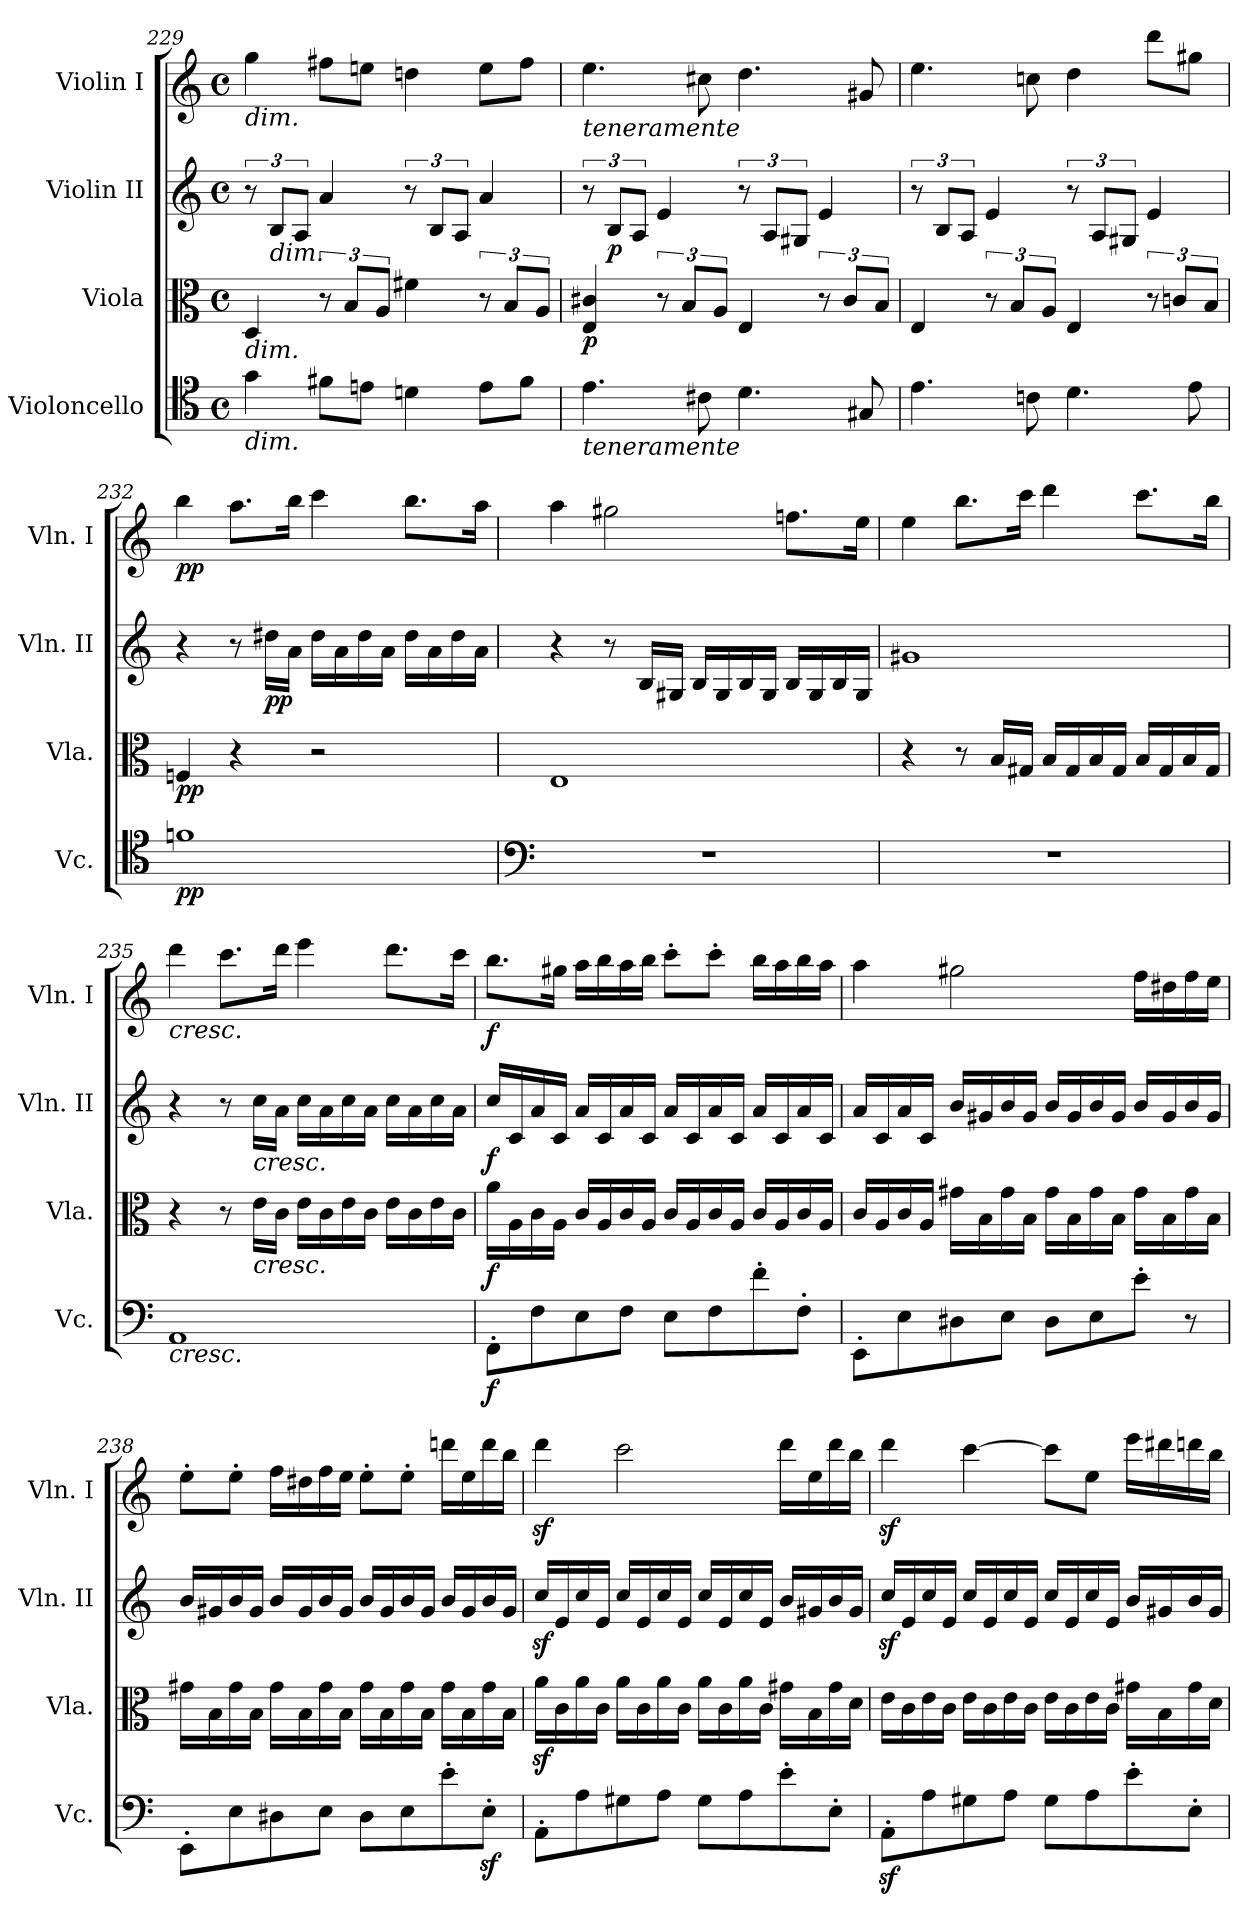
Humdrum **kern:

**kern	**dynam	**kern	**dynam	**kern	**dynam	**kern	**dynam
*part4	*part4	*part3	*part3	*part2	*part2	*part1	*part1
*staff4	*staff4	*staff3	*staff3	*staff2	*staff2	*staff1	*staff1
*I"Violoncello	*	*I"Viola	*	*I"Violin II	*	*I"Violin I	*
*I'Vc.	*	*I'Vla.	*	*I'Vln. II	*	*I'Vln. I	*
*clefC4	*	*clefC3	*	*clefG2	*	*clefG2	*
*k[]	*	*k[]	*	*k[]	*	*k[]	*
*M4/4	*	*M4/4	*	*M4/4	*	*M4/4	*
*met(c)	*	*met(c)	*	*met(c)	*	*met(c)	*
=229	=229	=229	=229	=229	=229	=229	=229
!	!	!	!	!	!	!LO:TX:b:i:t=dim.	!
!	!	!LO:TX:b:i:t=dim.	!	!	!	!	!
!LO:TX:b:i:t=dim.	!	!	!	!	!	!	!
4g\	.	4D/	.	12r	.	4gg\	.
!	!	!	!	!LO:TX:b:i:t=dim.	!	!	!
.	.	.	.	12B/L	.	.	.
.	.	.	.	12A/J	.	.	.
8f#X\L	.	12r	.	4a/	.	8ff#X\L	.
.	.	12B/L	.	.	.	.	.
8en\J	.	.	.	.	.	8een\J	.
.	.	12A/J	.	.	.	.	.
4dn\	.	4f#X\	.	12r	.	4ddn\	.
.	.	.	.	12B/L	.	.	.
.	.	.	.	12A/J	.	.	.
8e\L	.	12r	.	4a/	.	8ee\L	.
.	.	12B/L	.	.	.	.	.
8f#\J	.	.	.	.	.	8ff#\J	.
.	.	12A/J	.	.	.	.	.
=230	=230	=230	=230	=230	=230	=230	=230
!	!	!	!	!	!	!LO:TX:b:i:t=teneramente	!
!LO:TX:b:i:t=teneramente	!	!	!	!	!	!	!
!	!	!	!LO:DY:b	!	!	!	!
4.e\	.	4E/ 4c#X/	p	12r	.	4.ee\	.
!	!	!	!	!	!LO:DY:b	!	!
.	.	.	.	12B/L	p	.	.
.	.	.	.	12A/J	.	.	.
.	.	12r	.	4e/	.	.	.
.	.	12B/L	.	.	.	.	.
8c#X\	.	.	.	.	.	8cc#X\	.
.	.	12A/J	.	.	.	.	.
4.d\	.	4E/	.	12r	.	4.dd\	.
.	.	.	.	12A/L	.	.	.
.	.	.	.	12G#X/J	.	.	.
.	.	12r	.	4e/	.	.	.
.	.	12c#/L	.	.	.	.	.
8G#X/	.	.	.	.	.	8g#X/	.
.	.	12B/J	.	.	.	.	.
=231	=231	=231	=231	=231	=231	=231	=231
4.e\	.	4E/	.	12r	.	4.ee\	.
.	.	.	.	12B/L	.	.	.
.	.	.	.	12A/J	.	.	.
.	.	12r	.	4e/	.	.	.
.	.	12B/L	.	.	.	.	.
8cn\	.	.	.	.	.	8ccn\	.
.	.	12A/J	.	.	.	.	.
4.d\	.	4E/	.	12r	.	4dd\	.
.	.	.	.	12A/L	.	.	.
.	.	.	.	12G#X/J	.	.	.
.	.	12r	.	4e/	.	8ddd\L	.
.	.	12cn/L	.	.	.	.	.
8e\	.	.	.	.	.	8gg#X\J	.
.	.	12B/J	.	.	.	.	.
=232	=232	=232	=232	=232	=232	=232	=232
!	!LO:DY:b	!	!LO:DY:b	!	!	!	!LO:DY:b
1fn	pp	4Fn/	pp	4r	.	4bb\	pp
.	.	4r	.	8r	.	8.aa\L	.
!	!	!	!	!	!LO:DY:b	!	!
.	.	.	.	16dd#X\LL	pp	.	.
.	.	.	.	16a\JJ	.	16bb\Jk	.
.	.	2r	.	16dd#\LL	.	4ccc\	.
.	.	.	.	16a\	.	.	.
.	.	.	.	16dd#\	.	.	.
.	.	.	.	16a\JJ	.	.	.
.	.	.	.	16dd#\LL	.	8.bb\L	.
.	.	.	.	16a\	.	.	.
.	.	.	.	16dd#\	.	.	.
.	.	.	.	16a\JJ	.	16aa\Jk	.
=233	=233	=233	=233	=233	=233	=233	=233
*clefF4	*	*	*	*	*	*	*
1r	.	1E	.	4r	.	4aa\	.
.	.	.	.	8r	.	2gg#X\	.
.	.	.	.	16B/LL	.	.	.
.	.	.	.	16G#X/JJ	.	.	.
.	.	.	.	16B/LL	.	.	.
.	.	.	.	16G#/	.	.	.
.	.	.	.	16B/	.	.	.
.	.	.	.	16G#/JJ	.	.	.
.	.	.	.	16B/LL	.	8.ffn\L	.
.	.	.	.	16G#/	.	.	.
.	.	.	.	16B/	.	.	.
.	.	.	.	16G#/JJ	.	16ee\Jk	.
=234	=234	=234	=234	=234	=234	=234	=234
1r	.	4r	.	1g#X	.	4ee\	.
.	.	8r	.	.	.	8.bb\L	.
.	.	16B/LL	.	.	.	.	.
.	.	16G#X/JJ	.	.	.	16ccc\Jk	.
.	.	16B/LL	.	.	.	4ddd\	.
.	.	16G#/	.	.	.	.	.
.	.	16B/	.	.	.	.	.
.	.	16G#/JJ	.	.	.	.	.
.	.	16B/LL	.	.	.	8.ccc\L	.
.	.	16G#/	.	.	.	.	.
.	.	16B/	.	.	.	.	.
.	.	16G#/JJ	.	.	.	16bb\Jk	.
=235	=235	=235	=235	=235	=235	=235	=235
!	!	!	!	!	!	!LO:TX:b:i:t=cresc.	!
!LO:TX:b:i:t=cresc.	!	!	!	!	!	!	!
1AA	.	4r	.	4r	.	4ddd\	.
.	.	8r	.	8r	.	8.ccc\L	.
!	!	!	!	!LO:TX:b:i:t=cresc.	!	!	!
!	!	!LO:TX:b:i:t=cresc.	!	!	!	!	!
.	.	16e\LL	.	16cc\LL	.	.	.
.	.	16c\JJ	.	16a\JJ	.	16ddd\Jk	.
.	.	16e\LL	.	16cc\LL	.	4eee\	.
.	.	16c\	.	16a\	.	.	.
.	.	16e\	.	16cc\	.	.	.
.	.	16c\JJ	.	16a\JJ	.	.	.
.	.	16e\LL	.	16cc\LL	.	8.ddd\L	.
.	.	16c\	.	16a\	.	.	.
.	.	16e\	.	16cc\	.	.	.
.	.	16c\JJ	.	16a\JJ	.	16ccc\Jk	.
=236	=236	=236	=236	=236	=236	=236	=236
!	!LO:DY:b	!	!LO:DY:b	!	!LO:DY:b	!	!LO:DY:b
8FF'\L	f	16a\LL	f	16cc/LL	f	8.bb\L	f
.	.	16A\	.	16c/	.	.	.
8F\	.	16c\	.	16a/	.	.	.
.	.	16A\JJ	.	16c/JJ	.	16gg#X\Jk	.
8E\	.	16c/LL	.	16a/LL	.	16aa\LL	.
.	.	16A/	.	16c/	.	16bb\	.
8F\J	.	16c/	.	16a/	.	16aa\	.
.	.	16A/JJ	.	16c/JJ	.	16bb\JJ	.
8E\L	.	16c/LL	.	16a/LL	.	8ccc'\L	.
.	.	16A/	.	16c/	.	.	.
8F\	.	16c/	.	16a/	.	8ccc'\J	.
.	.	16A/JJ	.	16c/JJ	.	.	.
8f'\	.	16c/LL	.	16a/LL	.	16bb\LL	.
.	.	16A/	.	16c/	.	16aa\	.
8F'\J	.	16c/	.	16a/	.	16bb\	.
.	.	16A/JJ	.	16c/JJ	.	16aa\JJ	.
=237	=237	=237	=237	=237	=237	=237	=237
8EE'\L	.	16c/LL	.	16a/LL	.	4aa\	.
.	.	16A/	.	16c/	.	.	.
8E\	.	16c/	.	16a/	.	.	.
.	.	16A/JJ	.	16c/JJ	.	.	.
8D#X\	.	16g#X\LL	.	16b/LL	.	2gg#X\	.
.	.	16B\	.	16g#X/	.	.	.
8E\J	.	16g#\	.	16b/	.	.	.
.	.	16B\JJ	.	16g#/JJ	.	.	.
8D#\L	.	16g#\LL	.	16b/LL	.	.	.
.	.	16B\	.	16g#/	.	.	.
8E\	.	16g#\	.	16b/	.	.	.
.	.	16B\JJ	.	16g#/JJ	.	.	.
8e'\J	.	16g#\LL	.	16b/LL	.	16ff\LL	.
.	.	16B\	.	16g#/	.	16dd#X\	.
8r	.	16g#\	.	16b/	.	16ff\	.
.	.	16B\JJ	.	16g#/JJ	.	16ee\JJ	.
=238	=238	=238	=238	=238	=238	=238	=238
8EE'\L	.	16g#X\LL	.	16b/LL	.	8ee'\L	.
.	.	16B\	.	16g#X/	.	.	.
8E\	.	16g#\	.	16b/	.	8ee'\J	.
.	.	16B\JJ	.	16g#/JJ	.	.	.
8D#X\	.	16g#\LL	.	16b/LL	.	16ff\LL	.
.	.	16B\	.	16g#/	.	16dd#X\	.
8E\J	.	16g#\	.	16b/	.	16ff\	.
.	.	16B\JJ	.	16g#/JJ	.	16ee\JJ	.
8D#\L	.	16g#\LL	.	16b/LL	.	8ee'\L	.
.	.	16B\	.	16g#/	.	.	.
8E\	.	16g#\	.	16b/	.	8ee'\J	.
.	.	16B\JJ	.	16g#/JJ	.	.	.
8e'\	.	16g#\LL	.	16b/LL	.	16dddn\LL	.
.	.	16B\	.	16g#/	.	16ee\	.
8Ez<'\J	.	16g#\	.	16b/	.	16ddd\	.
.	.	16B\JJ	.	16g#/JJ	.	16bb\JJ	.
=239	=239	=239	=239	=239	=239	=239	=239
8AA'\L	.	16az<\LL	.	16ccz</LL	.	4dddz<\	.
.	.	16c\	.	16e/	.	.	.
8A\	.	16a\	.	16cc/	.	.	.
.	.	16c\JJ	.	16e/JJ	.	.	.
8G#X\	.	16a\LL	.	16cc/LL	.	2ccc\	.
.	.	16c\	.	16e/	.	.	.
8A\J	.	16a\	.	16cc/	.	.	.
.	.	16c\JJ	.	16e/JJ	.	.	.
8G#\L	.	16a\LL	.	16cc/LL	.	.	.
.	.	16c\	.	16e/	.	.	.
8A\	.	16a\	.	16cc/	.	.	.
.	.	16c\JJ	.	16e/JJ	.	.	.
8e'\	.	16g#X\LL	.	16b/LL	.	16ddd\LL	.
.	.	16B\	.	16g#X/	.	16ee\	.
8E'\J	.	16g#\	.	16b/	.	16ddd\	.
.	.	16d\JJ	.	16g#/JJ	.	16bb\JJ	.
=240	=240	=240	=240	=240	=240	=240	=240
8AAz>'\L	.	16e\LL	.	16ccz</LL	.	4dddz<\	.
.	.	16c\	.	16e/	.	.	.
8A\	.	16e\	.	16cc/	.	.	.
.	.	16c\JJ	.	16e/JJ	.	.	.
8G#X\	.	16e\LL	.	16cc/LL	.	[4ccc\	.
.	.	16c\	.	16e/	.	.	.
8A\J	.	16e\	.	16cc/	.	.	.
.	.	16c\JJ	.	16e/JJ	.	.	.
8G#\L	.	16e\LL	.	16cc/LL	.	8ccc\L]	.
.	.	16c\	.	16e/	.	.	.
8A\	.	16e\	.	16cc/	.	8ee\J	.
.	.	16c\JJ	.	16e/JJ	.	.	.
8e'\	.	16g#X\LL	.	16b/LL	.	16eee\LL	.
.	.	16B\	.	16g#X/	.	16ddd#X\	.
8E'\J	.	16g#\	.	16b/	.	16dddn\	.
.	.	16d\JJ	.	16g#/JJ	.	16bb\JJ	.
=	=	=	=	=	=	=	=
*-	*-	*-	*-	*-	*-	*-	*-
